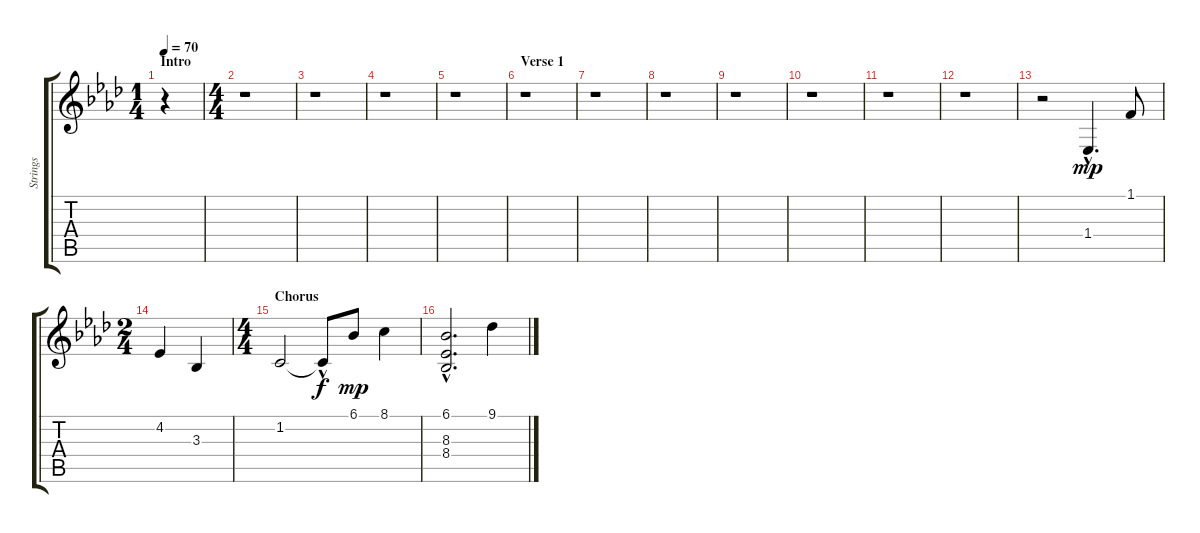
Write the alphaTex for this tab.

\track ("Strings" "Strings") {instrument stringensemble2}
\staff {score tabs}
\tuning (E4 B3 G3 D3 A2 E2) {hide}
\ts (1 4)
\section ("" "Intro")
\tempo 70
\clef g2
\ks ab
r.4{dy mp instrument stringensemble2} |
\ts (4 4)
r.1 |
r.1 |
r.1 |
r.1 |
\section ("" "Verse 1")
r.1 |
r.1 |
r.1 |
r.1 |
r.1 |
r.1 |
r.1 |
r.2 1.4{hac}.4{d} 1.1.8 |
\ts (2 4)
4.2.4 3.3.4 |
\ts (4 4)
\section ("" "Chorus")
1.2.2 1.2{hac t}.8{dy f} 6.1.8{dy mp} 8.1.4 |
(6.1 8.3{hac} 8.4{hac}).2{d} 9.1.4
